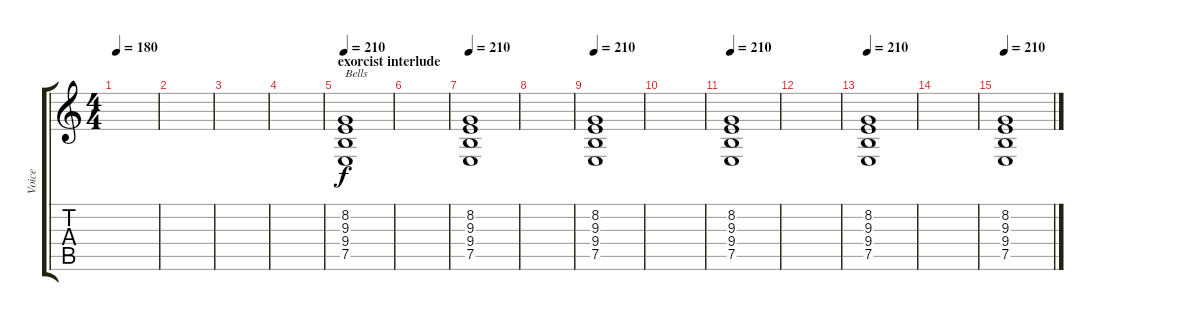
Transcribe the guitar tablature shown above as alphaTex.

\track ("Voice" "Voice") {instrument choiraahs}
\staff {score tabs}
\tuning (E4 B3 G3 D3 A2 E2) {hide}
\ts (4 4)
\tempo 180
\clef g2
\ks c
|
|
|
|
\section ("" "exorcist interlude")
\tempo 210
(8.2 9.3 9.4 7.5).1{txt "Bells" instrument tubularbells} |
|
\tempo 210
(8.2 9.3 9.4 7.5).1{instrument tubularbells} |
|
\tempo 210
(8.2 9.3 9.4 7.5).1{instrument tubularbells} |
|
\tempo 210
(8.2 9.3 9.4 7.5).1{instrument tubularbells} |
|
\tempo 210
(8.2 9.3 9.4 7.5).1{instrument tubularbells} |
|
\tempo 210
(8.2 9.3 9.4 7.5).1{instrument tubularbells}
